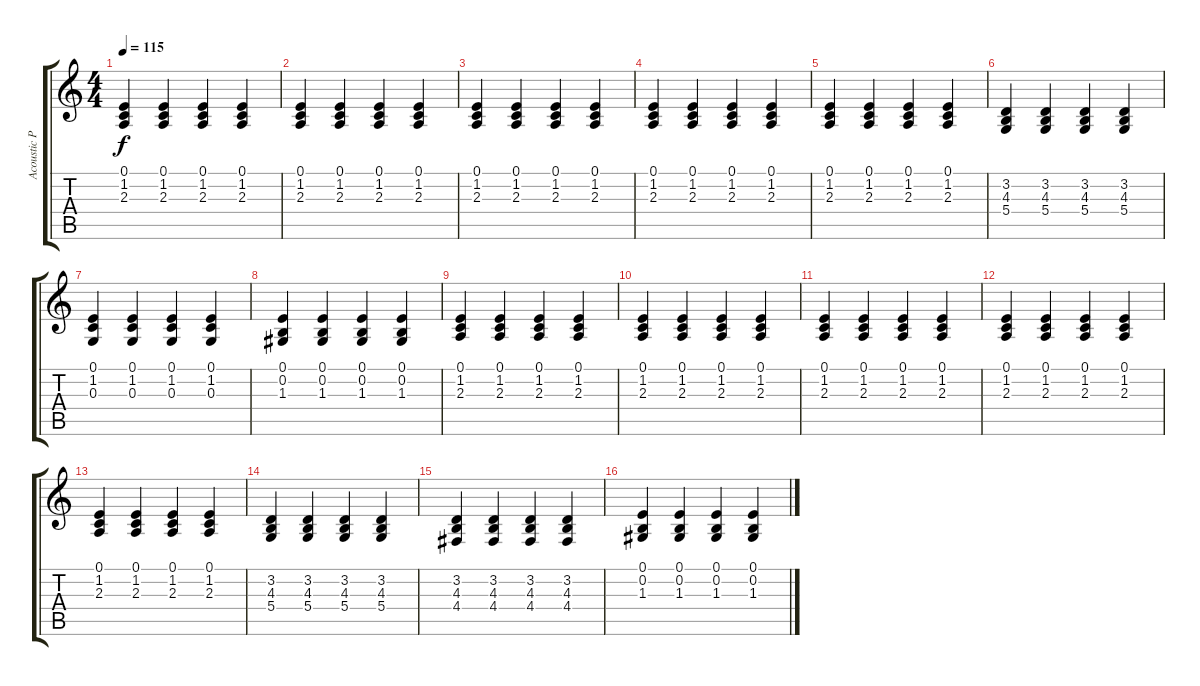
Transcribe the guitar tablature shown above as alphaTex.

\track ("Acoustic Piano" "Acoustic P") {instrument acousticgrandpiano}
\staff {score tabs}
\tuning (E4 B3 G3 D3 A2 E2) {hide}
\ts (4 4)
\tempo 115
\clef g2
\ks c
(0.1 1.2 2.3).4{dy f} (0.1 1.2 2.3).4 (0.1 1.2 2.3).4 (0.1 1.2 2.3).4 |
(0.1 1.2 2.3).4 (0.1 1.2 2.3).4 (0.1 1.2 2.3).4 (0.1 1.2 2.3).4 |
(0.1 1.2 2.3).4 (0.1 1.2 2.3).4 (0.1 1.2 2.3).4 (0.1 1.2 2.3).4 |
(0.1 1.2 2.3).4 (0.1 1.2 2.3).4 (0.1 1.2 2.3).4 (0.1 1.2 2.3).4 |
(0.1 1.2 2.3).4 (0.1 1.2 2.3).4 (0.1 1.2 2.3).4 (0.1 1.2 2.3).4 |
(3.2 4.3 5.4).4 (3.2 4.3 5.4).4 (3.2 4.3 5.4).4 (3.2 4.3 5.4).4 |
(0.1 1.2 0.3).4 (0.1 1.2 0.3).4 (0.1 1.2 0.3).4 (0.1 1.2 0.3).4 |
(0.1 0.2 1.3).4 (0.1 0.2 1.3).4 (0.1 0.2 1.3).4 (0.1 0.2 1.3).4 |
(0.1 1.2 2.3).4 (0.1 1.2 2.3).4 (0.1 1.2 2.3).4 (0.1 1.2 2.3).4 |
(0.1 1.2 2.3).4 (0.1 1.2 2.3).4 (0.1 1.2 2.3).4 (0.1 1.2 2.3).4 |
(0.1 1.2 2.3).4 (0.1 1.2 2.3).4 (0.1 1.2 2.3).4 (0.1 1.2 2.3).4 |
(0.1 1.2 2.3).4 (0.1 1.2 2.3).4 (0.1 1.2 2.3).4 (0.1 1.2 2.3).4 |
(0.1 1.2 2.3).4 (0.1 1.2 2.3).4 (0.1 1.2 2.3).4 (0.1 1.2 2.3).4 |
(3.2 4.3 5.4).4 (3.2 4.3 5.4).4 (3.2 4.3 5.4).4 (3.2 4.3 5.4).4 |
(3.2 4.3 4.4).4 (3.2 4.3 4.4).4 (3.2 4.3 4.4).4 (3.2 4.3 4.4).4 |
(0.1 0.2 1.3).4 (0.1 0.2 1.3).4 (0.1 0.2 1.3).4 (0.1 0.2 1.3).4
